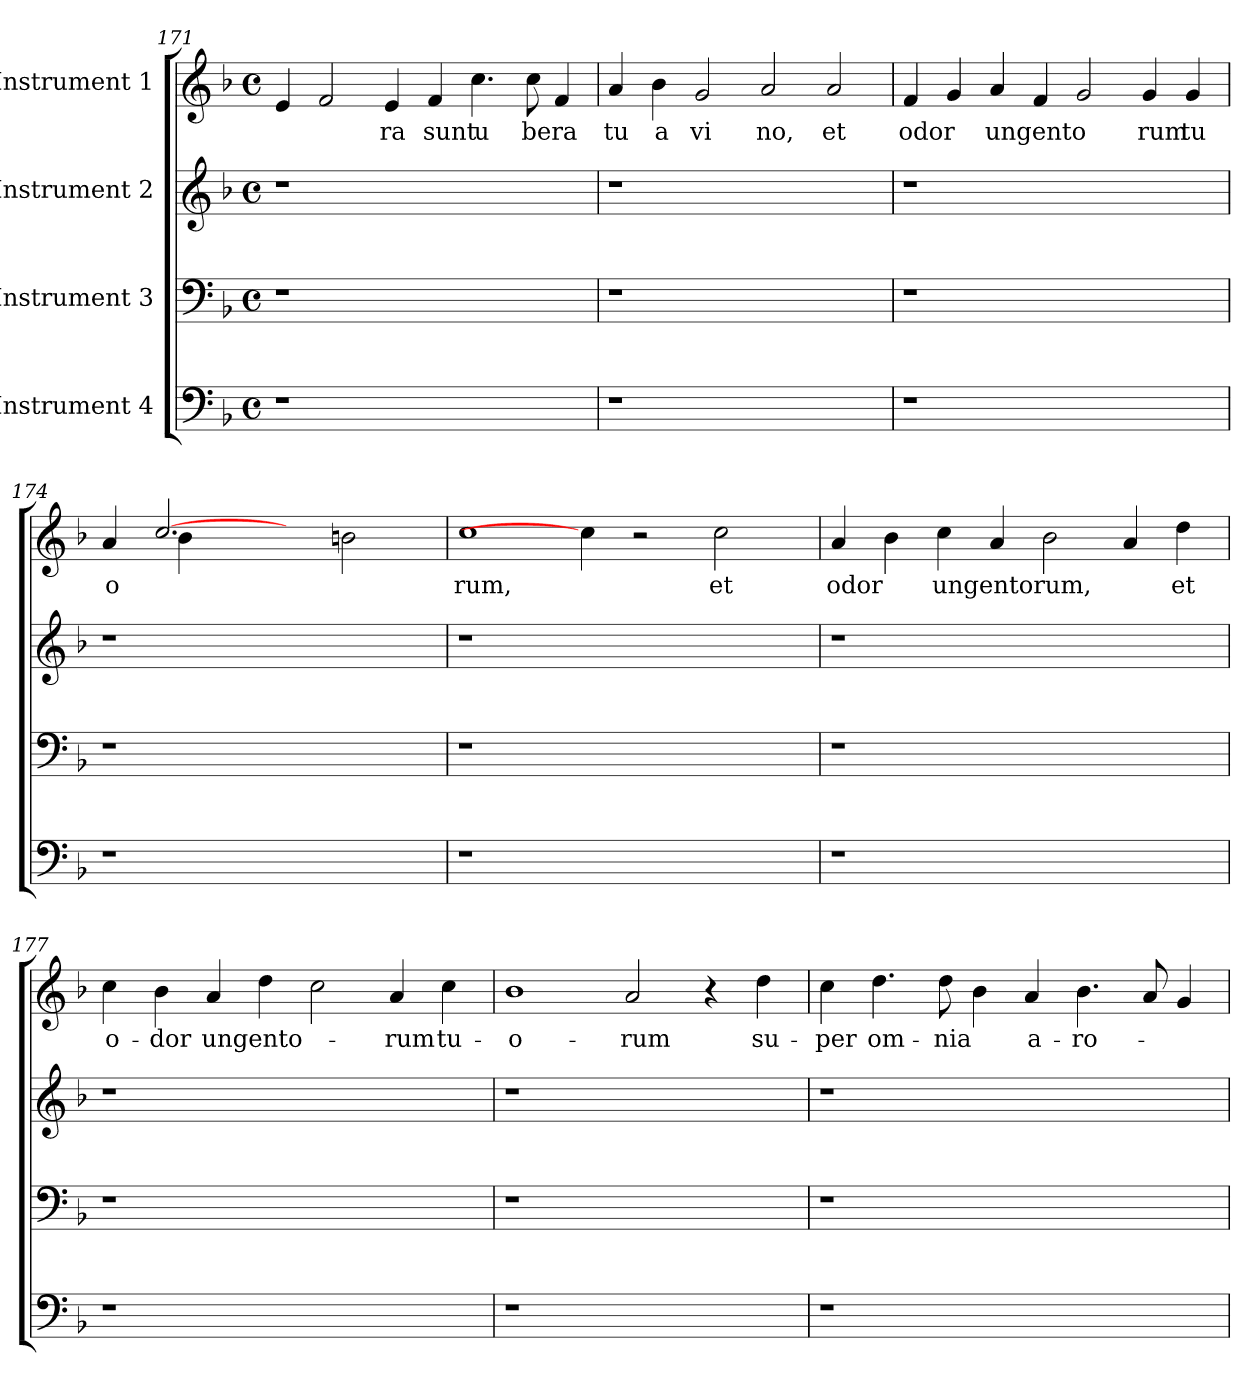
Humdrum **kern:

**kern	**kern	**kern	**kern	**text
*part4	*part3	*part2	*part1	*part1
*staff4	*staff3	*staff2	*staff1	*staff1
*I"Instrument 4	*I"Instrument 3	*I"Instrument 2	*I"Instrument 1	*
*clefF4	*clefF4	*clefG2	*clefG2	*
*k[b-]	*k[b-]	*k[b-]	*k[b-]	*
*F:	*F:	*F:	*F:	*
*M4/4	*M4/4	*M4/4	*M4/4	*
*met(c)	*met(c)	*met(c)	*met(c)	*
=171	=171	=171	=171	=171
1r	1r	1r	4e/	.
.	.	.	2f/	.
!	!	!	!	!LO:LY:b:cj
.	.	.	4e/	ra
!	!	!	!	!LO:LY:b:cj
1ryy	1ryy	1ryy	4f/	sunt
!	!	!	!	!LO:LY:b:cj
.	.	.	4.cc\	u
!	!	!	!	!LO:LY:b:cj
.	.	.	8cc\	bera
.	.	.	4f/	.
!!LO:LB:g=z
=172	=172	=172	=172	=172
!	!	!	!	!LO:LY:b:cj
1r	1r	1r	4a/	tu
!	!	!	!	!LO:LY:b:cj
.	.	.	4b-\	a
!	!	!	!	!LO:LY:b:cj
.	.	.	2g/	vi
!	!	!	!	!LO:LY:b:cj
1ryy	1ryy	1ryy	2a/	no,
!	!	!	!	!LO:LY:b:cj
.	.	.	2a/	et
=173	=173	=173	=173	=173
!	!	!	!	!LO:LY:b
1r	1r	1r	4f/	odor
.	.	.	4g/	.
!	!	!	!	!LO:LY:b
.	.	.	4a/	ungento
.	.	.	4f/	.
1ryy	1ryy	1ryy	2g/	.
!	!	!	!	!LO:LY:b:cj
.	.	.	4g/	rum
!	!	!	!	!LO:LY:b:cj
.	.	.	4g/	tu
=174	=174	=174	=174	=174
!	!	!	!	!LO:LY:b:cj
*	*	*	*^	*
1r	1r	1r	4a/	4ryy	o
.	.	.	[2.cc	4b-\	.
.	.	.	.	1ryy	.
2.ryy	2.ryy	2.ryy	4ryy	.	.
.	.	.	2bn\	.	.
.	.	.	.	4ryy	.
=175	=175	=175	=175	=175	=175
!	!	!	!	!	!LO:LY:b:cj
*	*	*	*v	*v	*
1r	1r	1r	1cc	rum,
1ryy	1ryy	1ryy	4cc]	.
.	.	.	2r	.
!	!	!	!	!LO:LY:b:cj
.	.	.	2cc\	et
4ryy	4ryy	4ryy	.	.
=176	=176	=176	=176	=176
!	!	!	!	!LO:LY:b
1r	1r	1r	4a/	odor
.	.	.	4b-\	.
!	!	!	!	!LO:LY:b
.	.	.	4cc\	ungentorum,
.	.	.	4a/	.
1ryy	1ryy	1ryy	2b-\	.
.	.	.	4a/	.
!	!	!	!	!LO:LY:b:cj
.	.	.	4dd\	et
!!LO:LB:g=z
=177	=177	=177	=177	=177
!	!	!	!	!LO:LY:b:cj
1r	1r	1r	4cc\	o-
!	!	!	!	!LO:LY:b:cj
.	.	.	4b-\	-dor
!	!	!	!	!LO:LY:b
.	.	.	4a/	ungento-
.	.	.	4dd\	.
1ryy	1ryy	1ryy	2cc\	.
!	!	!	!	!LO:LY:b:cj
.	.	.	4a/	-rum
!	!	!	!	!LO:LY:b:cj
.	.	.	4cc\	tu-
=178	=178	=178	=178	=178
!	!	!	!	!LO:LY:b:cj
1r	1r	1r	1b-	-o-
!	!	!	!	!LO:LY:b:cj
1ryy	1ryy	1ryy	2a/	-rum
.	.	.	4r	.
!	!	!	!	!LO:LY:b:cj
.	.	.	4dd\	su-
=179	=179	=179	=179	=179
!	!	!	!	!LO:LY:b:cj
1r	1r	1r	4cc\	-per
!	!	!	!	!LO:LY:b:cj
.	.	.	4.dd\	om-
!	!	!	!	!LO:LY:b:cj
.	.	.	8dd\	-nia
.	.	.	4b-\	.
!	!	!	!	!LO:LY:b:cj
1ryy	1ryy	1ryy	4a/	a-
!	!	!	!	!LO:LY:b:cj
.	.	.	4.b-\	-ro-
.	.	.	8a/	.
.	.	.	4g/	.
=	=	=	=	=
*-	*-	*-	*-	*-
